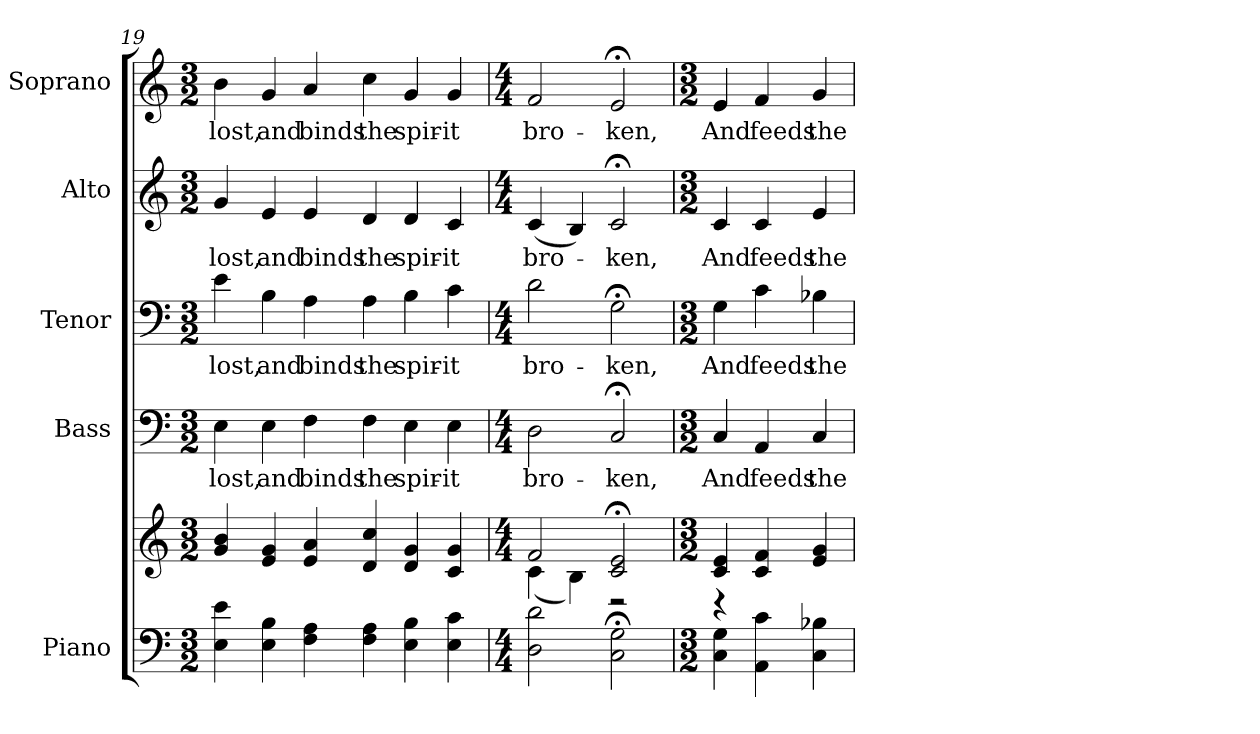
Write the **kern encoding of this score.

**kern	**kern	**kern	**text	**kern	**text	**kern	**text	**kern	**text
*part5	*part5	*part4	*part4	*part3	*part3	*part2	*part2	*part1	*part1
*staff6	*staff5	*staff4	*staff4	*staff3	*staff3	*staff2	*staff2	*staff1	*staff1
*I"Piano	*	*I"Bass	*	*I"Tenor	*	*I"Alto	*	*I"Soprano	*
*I'Pno.	*	*I'B.	*	*I'T.	*	*I'A.	*	*I'S.	*
!!LO:PB:g=z
*clefF4	*clefG2	*clefF4	*	*clefF4	*	*clefG2	*	*clefG2	*
*k[]	*k[]	*k[]	*	*k[]	*	*k[]	*	*k[]	*
*C:	*C:	*C:	*	*C:	*	*C:	*	*C:	*
*M3/2	*M3/2	*M3/2	*	*M3/2	*	*M3/2	*	*M3/2	*
=19	=19	=19	=19	=19	=19	=19	=19	=19	=19
!	!	!	!LO:LY:b:color=#000000	!	!	!	!	!	!
!	!	!	!	!	!LO:LY:b:color=#000000	!	!	!	!
!	!	!	!	!	!	!	!LO:LY:b:color=#000000	!	!
!	!	!	!	!	!	!	!	!	!LO:LY:b:color=#000000
4Ei\ 4ei	4gi/ 4bi	4Ei\	lost,	4ei\	lost,	4gi/	lost,	4bi\	lost,
!	!	!	!LO:LY:b:color=#000000	!	!	!	!	!	!
!	!	!	!	!	!LO:LY:b:color=#000000	!	!	!	!
!	!	!	!	!	!	!	!LO:LY:b:color=#000000	!	!
!	!	!	!	!	!	!	!	!	!LO:LY:b:color=#000000
4Ei\ 4Bi	4ei/ 4gi	4Ei\	and	4Bi\	and	4ei/	and	4gi/	and
!	!	!	!LO:LY:b:color=#000000	!	!	!	!	!	!
!	!	!	!	!	!LO:LY:b:color=#000000	!	!	!	!
!	!	!	!	!	!	!	!LO:LY:b:color=#000000	!	!
!	!	!	!	!	!	!	!	!	!LO:LY:b:color=#000000
4Fi\ 4Ai	4ei/ 4ai	4Fi\	binds	4Ai\	binds	4ei/	binds	4ai/	binds
!	!	!	!LO:LY:b:color=#000000	!	!	!	!	!	!
!	!	!	!	!	!LO:LY:b:color=#000000	!	!	!	!
!	!	!	!	!	!	!	!LO:LY:b:color=#000000	!	!
!	!	!	!	!	!	!	!	!	!LO:LY:b:color=#000000
4Fi\ 4Ai	4di/ 4cci	4Fi\	the	4Ai\	the	4di/	the	4cci\	the
!	!	!	!LO:LY:b:color=#000000	!	!	!	!	!	!
!	!	!	!	!	!LO:LY:b:color=#000000	!	!	!	!
!	!	!	!	!	!	!	!LO:LY:b:color=#000000	!	!
!	!	!	!	!	!	!	!	!	!LO:LY:b:color=#000000
4Ei\ 4Bi	4di/ 4gi	4Ei\	spir-	4Bi\	spir-	4di/	spir-	4gi/	spir-
!	!	!	!LO:LY:b:color=#000000	!	!	!	!	!	!
!	!	!	!	!	!LO:LY:b:color=#000000	!	!	!	!
!	!	!	!	!	!	!	!LO:LY:b:color=#000000	!	!
!	!	!	!	!	!	!	!	!	!LO:LY:b:color=#000000
4Ei\ 4ci	4ci/ 4gi	4Ei\	-it	4ci\	-it	4ci/	-it	4gi/	-it
!!LO:PB:g=z
=20	=20	=20	=20	=20	=20	=20	=20	=20	=20
*M4/4	*M4/4	*M4/4	*	*M4/4	*	*M4/4	*	*M4/4	*
*	*^	*	*	*	*	*	*	*	*
!	!	!	!	!LO:LY:b:color=#000000	!	!	!	!	!	!
!	!	!	!	!	!	!LO:LY:b:color=#000000	!	!	!	!
!	!	!	!	!	!	!	!	!LO:LY:b:color=#000000	!	!
!	!	!	!	!	!	!	!	!	!	!LO:LY:b:color=#000000
2Di\ 2di	2fi/	(4ci\	2Di\	bro-	2di\	bro-	(4ci/	bro-	2fi/	bro-
.	.	4Bi\)	.	.	.	.	4Bi/)	.	.	.
!	!	!	!	!LO:LY:b:color=#000000	!	!	!	!	!	!
!	!	!	!	!	!	!LO:LY:b:color=#000000	!	!	!	!
!	!	!	!	!	!	!	!	!LO:LY:b:color=#000000	!	!
!	!	!	!	!	!	!	!	!	!	!LO:LY:b:color=#000000
2Ci\; 2Gi;	2ci/; 2ei;	2r	2C;i/	-ken,	2G;i\	-ken,	2c;i/	-ken,	2e;i/	-ken,
!!LO:PB:g=z
=21	=21	=21	=21	=21	=21	=21	=21	=21	=21	=21
*M3/2	*M3/2	*	*M3/2	*	*M3/2	*	*M3/2	*	*M3/2	*
!	!	!	!	!LO:LY:b:color=#000000	!	!	!	!	!	!
!	!	!	!	!	!	!LO:LY:b:color=#000000	!	!	!	!
!	!	!	!	!	!	!	!	!LO:LY:b:color=#000000	!	!
!	!	!	!	!	!	!	!	!	!	!LO:LY:b:color=#000000
4Ci\ 4Gi	4ci/ 4ei	4r	4Ci/	And	4Gi\	And	4ci/	And	4ei/	And
!	!	!	!	!LO:LY:b:color=#000000	!	!	!	!	!	!
!	!	!	!	!	!	!LO:LY:b:color=#000000	!	!	!	!
!	!	!	!	!	!	!	!	!LO:LY:b:color=#000000	!	!
!	!	!	!	!	!	!	!	!	!	!LO:LY:b:color=#000000
4AAi\ 4ci	4ci/ 4fi	2ryy	4AAi/	feeds	4ci\	feeds	4ci/	feeds	4fi/	feeds
!	!	!	!	!LO:LY:b:color=#000000	!	!	!	!	!	!
!	!	!	!	!	!	!LO:LY:b:color=#000000	!	!	!	!
!	!	!	!	!	!	!	!	!LO:LY:b:color=#000000	!	!
!	!	!	!	!	!	!	!	!	!	!LO:LY:b:color=#000000
4Ci\ 4B-Xi	4ei/ 4gi	.	4Ci/	the	4B-Xi\	the	4ei/	the	4gi/	the
*	*v	*v	*	*	*	*	*	*	*	*
=	=	=	=	=	=	=	=	=	=
*-	*-	*-	*-	*-	*-	*-	*-	*-	*-
